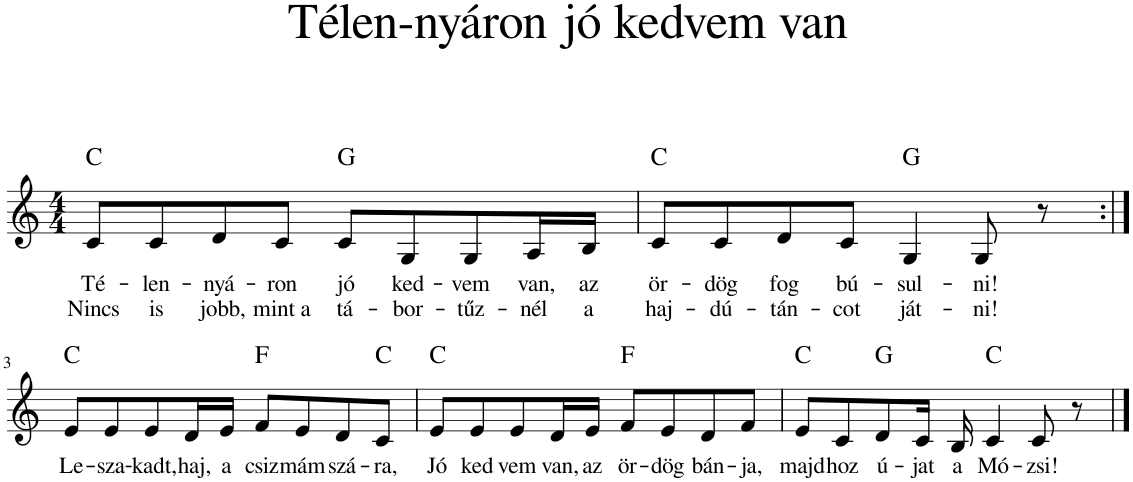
**kern	**text	**text	**harte
*part1	*part1	*part1	*part1
*staff1	*staff1	*staff1	*
*I"Piano	*	*	*
*I'Pno	*	*	*
*clefG2	*	*	*
*k[]	*	*	*
*M4/4	*	*	*
=1	=1	=1	=1
!	!LO:LY:b	!LO:LY:b	!
8c/L	Té-	Nincs	C:maj
!	!LO:LY:b	!LO:LY:b	!
8c/	-len-	is	.
!	!LO:LY:b	!LO:LY:b	!
8d/	-nyá-	jobb,	.
!	!LO:LY:b	!LO:LY:b	!
8c/J	-ron	mint a	.
!	!LO:LY:b	!LO:LY:b	!
8c/L	jó	tá-	G:maj
!	!LO:LY:b	!LO:LY:b	!
8G/	ked-	-bor-	.
!	!LO:LY:b	!LO:LY:b	!
8G/	-vem	-tűz-	.
!	!LO:LY:b	!LO:LY:b	!
16A/L	van,	-nél	.
!	!LO:LY:b	!LO:LY:b	!
16B/JJ	az	a	.
=2	=2	=2	=2
!	!LO:LY:b	!LO:LY:b	!
8c/L	ör-	haj-	C:maj
!	!LO:LY:b	!LO:LY:b	!
8c/	-dög	-dú-	.
!	!LO:LY:b	!LO:LY:b	!
8d/	fog	-tán-	.
!	!LO:LY:b	!LO:LY:b	!
8c/J	bú-	-cot	.
!	!LO:LY:b	!LO:LY:b	!
4G/	-sul-	ját-	G:maj
!	!LO:LY:b	!LO:LY:b	!
8G/	-ni!	-ni!	.
8r	.	.	.
!!LO:LB:g=z
=3:|!	=3:|!	=3:|!	=3:|!
!	!LO:LY:b	!	!
8e/L	Le-	.	C:maj
!	!LO:LY:b	!	!
8e/	-sza-	.	.
!	!LO:LY:b	!	!
8e/	-kadt,	.	.
!	!LO:LY:b	!	!
16d/L	haj,	.	.
!	!LO:LY:b	!	!
16e/JJ	a	.	.
!	!LO:LY:b	!	!
8f/L	csiz-	.	F:maj
!	!LO:LY:b	!	!
8e/	-mám	.	.
!	!LO:LY:b	!	!
8d/	szá-	.	.
!	!LO:LY:b	!	!
8c/J	-ra,	.	C:maj
=4	=4	=4	=4
!	!LO:LY:b	!	!
8e/L	Jó	.	C:maj
!	!LO:LY:b	!	!
8e/	ked-	.	.
!	!LO:LY:b	!	!
8e/	-vem	.	.
!	!LO:LY:b	!	!
16d/L	van,	.	.
!	!LO:LY:b	!	!
16e/JJ	az	.	.
!	!LO:LY:b	!	!
8f/L	ör-	.	F:maj
!	!LO:LY:b	!	!
8e/	-dög	.	.
!	!LO:LY:b	!	!
8d/	bán-	.	.
!	!LO:LY:b	!	!
8f/J	-ja,	.	.
=5	=5	=5	=5
!	!LO:LY:b	!	!
8e/L	majd	.	C:maj
!	!LO:LY:b	!	!
8c/	hoz	.	.
!	!LO:LY:b	!	!
8d/	ú-	.	G:maj
!	!LO:LY:b	!	!
16c/Jk	-jat	.	.
!	!LO:LY:b	!	!
16B/	a	.	.
!	!LO:LY:b	!	!
4c/	Mó-	.	C:maj
!	!LO:LY:b	!	!
8c/	-zsi!	.	.
8r	.	.	.
==	==	==	==
*-	*-	*-	*-
